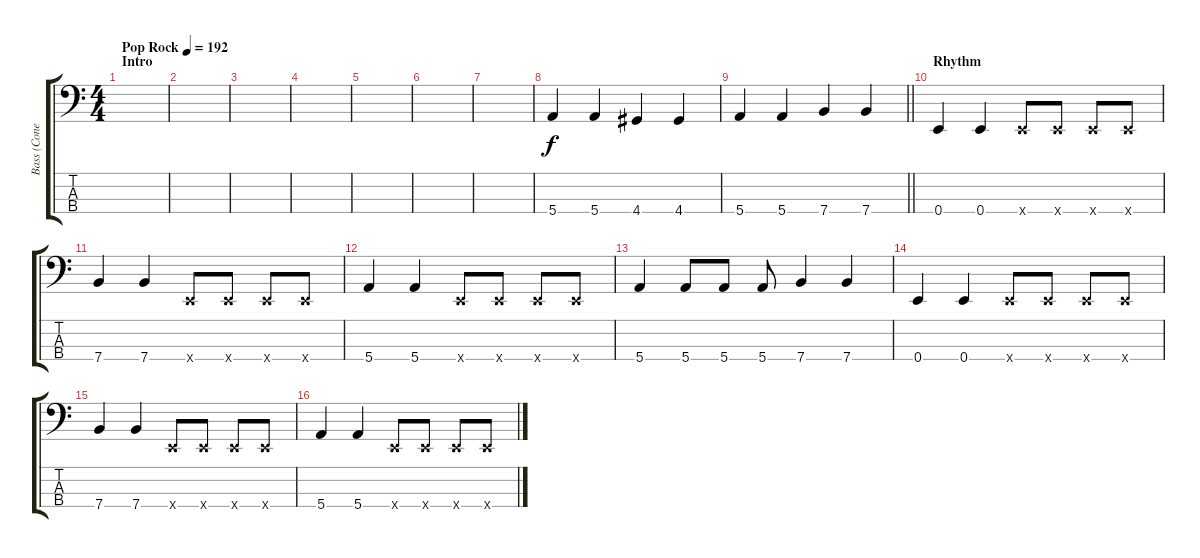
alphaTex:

\track ("Bass (Cone)" "Bass (Cone") {instrument electricbasspick}
\staff {score tabs}
\tuning (G2 D2 A1 E1) {hide}
\ts (4 4)
\section ("" "Intro")
\tempo (192 "Pop Rock")
\clef f4
\ks c
|
|
|
|
|
|
|
5.4.4 5.4.4 4.4.4 4.4.4 |
\barLineRight lightlight
5.4.4 5.4.4 7.4.4 7.4.4 |
\section ("" "Rhythm")
0.4.4 0.4.4 0.4{x}.8 0.4{x}.8 0.4{x}.8 0.4{x}.8 |
7.4.4 7.4.4 0.4{x}.8 0.4{x}.8 0.4{x}.8 0.4{x}.8 |
5.4.4 5.4.4 0.4{x}.8 0.4{x}.8 0.4{x}.8 0.4{x}.8 |
5.4.4 5.4.8 5.4.8 5.4.8 7.4.4 7.4.4 |
0.4.4 0.4.4 0.4{x}.8 0.4{x}.8 0.4{x}.8 0.4{x}.8 |
7.4.4 7.4.4 0.4{x}.8 0.4{x}.8 0.4{x}.8 0.4{x}.8 |
5.4.4 5.4.4 0.4{x}.8 0.4{x}.8 0.4{x}.8 0.4{x}.8
